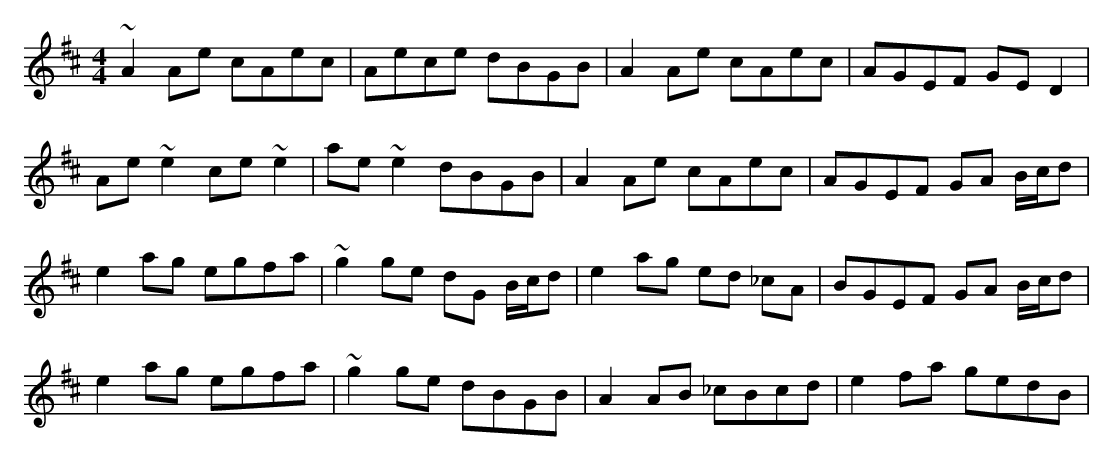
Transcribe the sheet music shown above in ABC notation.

X:1
M:4/4
K:Amix
~A2 Ae cAec|Aece dBGB|A2 Ae cAec|AGEF GE D2|
Ae ~e2 ce ~e2|ae ~e2 dBGB|A2 Ae cAec|AGEF GA B/c/d|
e2 ag egfa|~g2 ge dG B/c/d|e2 ag ed _cA|BGEF GA B/c/d|
e2 ag egfa|~g2 ge dBGB|A2 AB _cBcd|e2 fa gedB|
